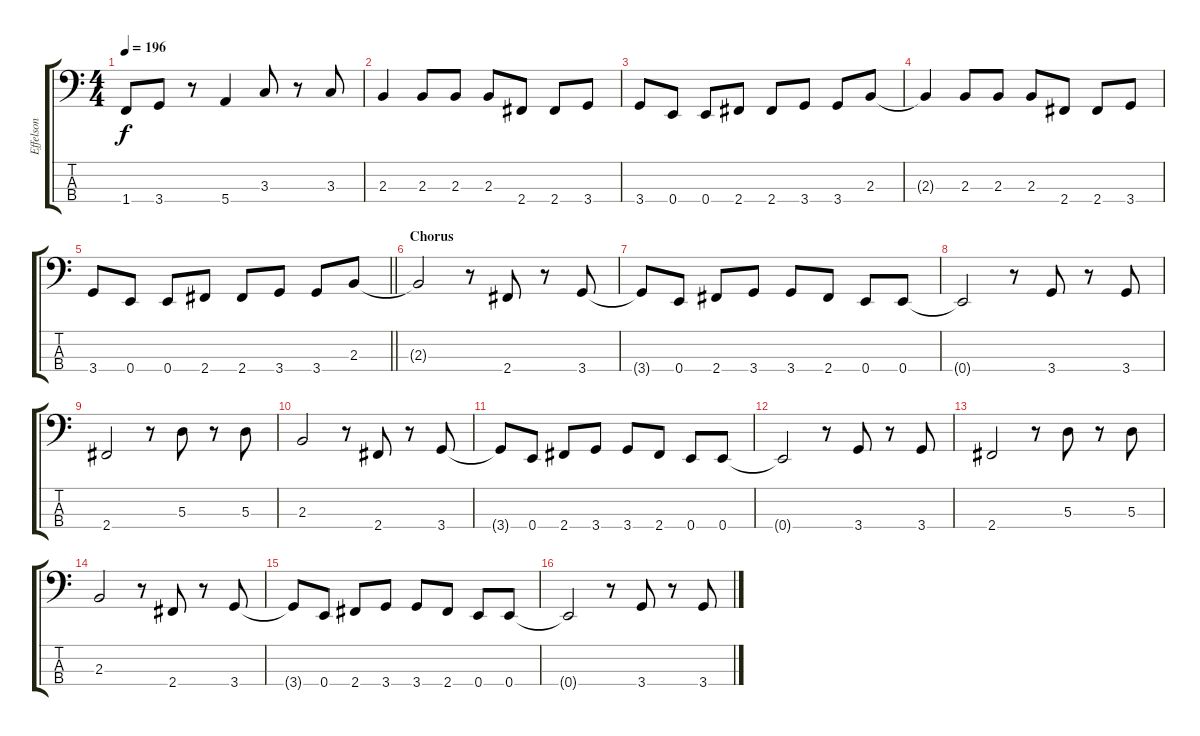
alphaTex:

\track ("Effelson" "Effelson") {instrument electricbasspick}
\staff {score tabs}
\tuning (G2 D2 A1 E1) {hide}
\ts (4 4)
\tempo 196
\clef f4
\ks c
1.4{t}.8{dy f} 3.4.8 r.8 5.4.4 3.3.8 r.8 3.3.8 |
2.3.4 2.3.8 2.3.8 2.3.8 2.4.8 2.4.8 3.4.8 |
3.4.8 0.4.8 0.4.8 2.4.8 2.4.8 3.4.8 3.4.8 2.3.8 |
2.3{t}.4 2.3.8 2.3.8 2.3.8 2.4.8 2.4.8 3.4.8 |
\barLineRight lightlight
3.4.8 0.4.8 0.4.8 2.4.8 2.4.8 3.4.8 3.4.8 2.3.8 |
\section ("" "Chorus")
2.3{t}.2 r.8 2.4.8 r.8 3.4.8 |
3.4{t}.8 0.4.8 2.4.8 3.4.8 3.4.8 2.4.8 0.4.8 0.4.8 |
0.4{t}.2 r.8 3.4.8 r.8 3.4.8 |
2.4.2 r.8 5.3.8 r.8 5.3.8 |
2.3.2 r.8 2.4.8 r.8 3.4.8 |
3.4{t}.8 0.4.8 2.4.8 3.4.8 3.4.8 2.4.8 0.4.8 0.4.8 |
0.4{t}.2 r.8 3.4.8 r.8 3.4.8 |
2.4.2 r.8 5.3.8 r.8 5.3.8 |
2.3.2 r.8 2.4.8 r.8 3.4.8 |
3.4{t}.8 0.4.8 2.4.8 3.4.8 3.4.8 2.4.8 0.4.8 0.4.8 |
0.4{t}.2 r.8 3.4.8 r.8 3.4.8
